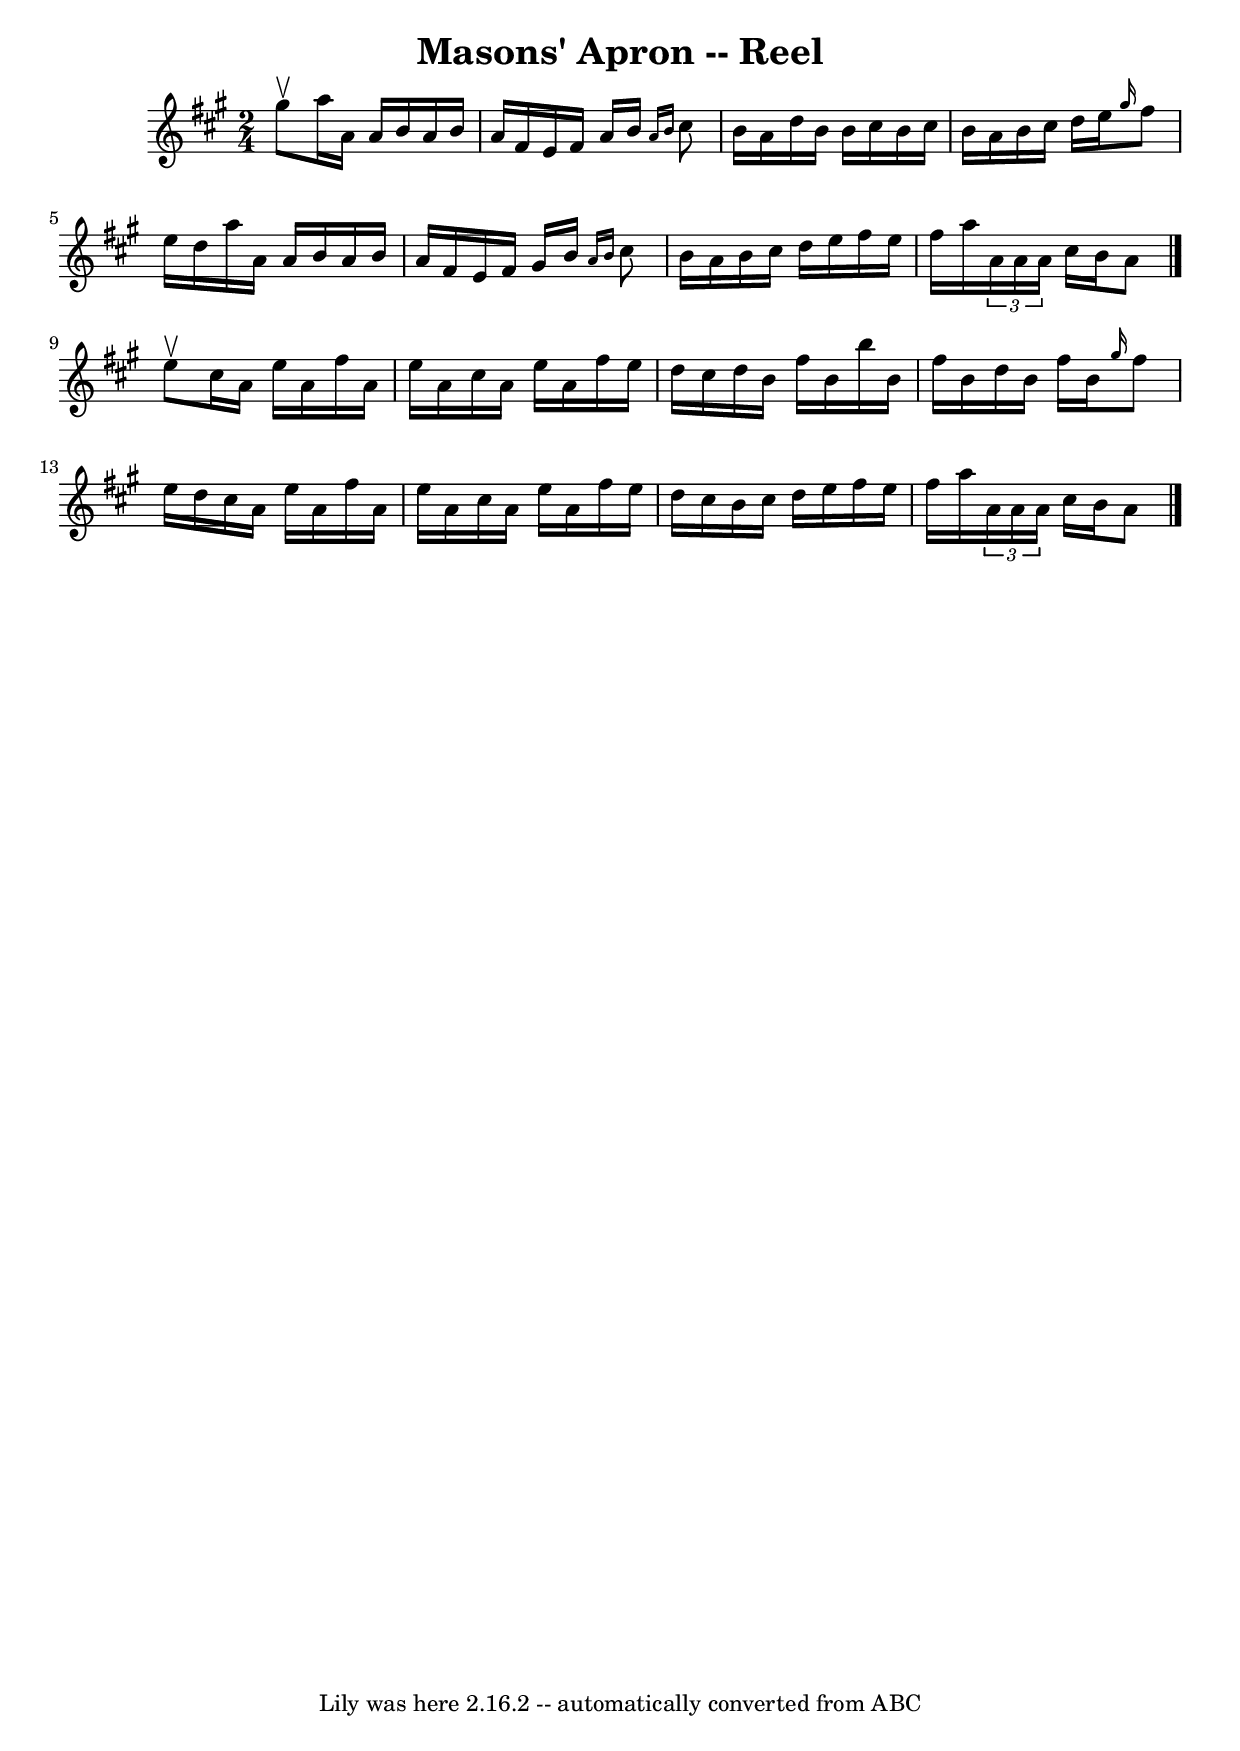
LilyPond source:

\version "2.7.40"
\include "Mammoth.ily"
\header {
	%% book = "Ryan's Mammoth Collection"
	crossRefNumber = "1"
	footnotes = "\\\\380"
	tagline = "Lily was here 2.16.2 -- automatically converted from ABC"
	title = "Masons' Apron -- Reel"
}
voicedefault =  {


\time 2/4 
\key a \major gis''8^\upbow |
 a''16 a'16 a'16    
b'16 a'16 b'16 a'16 fis'16    |
 e'16 fis'16 a'16    
b'16  \grace { a'16 b'16  } cis''8 b'16 a'16    |
 d''16  
 b'16 b'16 cis''16 b'16 cis''16 b'16 a'16    |
 b'16 
 cis''16 d''16 e''16  \grace { gis''16  } fis''8 e''16 d''16 
   |
 a''16 a'16 a'16 b'16 a'16 b'16 a'16 fis'16 
   |
 e'16 fis'16 gis'16 b'16  \grace { a'16 b'16  }   
cis''8 b'16 a'16    |
 b'16 cis''16 d''16 e''16    
fis''16 e''16 fis''16 a''16    |
   \times 2/3 { a'16 a'16  
 a'16  } cis''16 b'16 a'8    \bar "|." e''8^\upbow |
     
cis''16 a'16 e''16 a'16 fis''16 a'16 e''16 a'16    
|
 cis''16 a'16 e''16 a'16 fis''16 e''16 d''16    
cis''16    |
 d''16 b'16 fis''16 b'16 b''16 b'16    
fis''16 b'16    |
 d''16 b'16 fis''16 b'16  \grace {    
gis''16  } fis''8 e''16 d''16    |
 cis''16 a'16 e''16  
 a'16 fis''16 a'16 e''16 a'16    |
 cis''16 a'16    
e''16 a'16 fis''16 e''16 d''16 cis''16    |
 b'16    
cis''16 d''16 e''16 fis''16 e''16 fis''16 a''16    |
   
\times 2/3 { a'16 a'16 a'16  } cis''16 b'16 a'8    \bar "|."   
}

\score{
    <<

	\context Staff="default"
	{
	    \voicedefault 
	}

    >>
	\layout {
	}
	\midi {}
}
